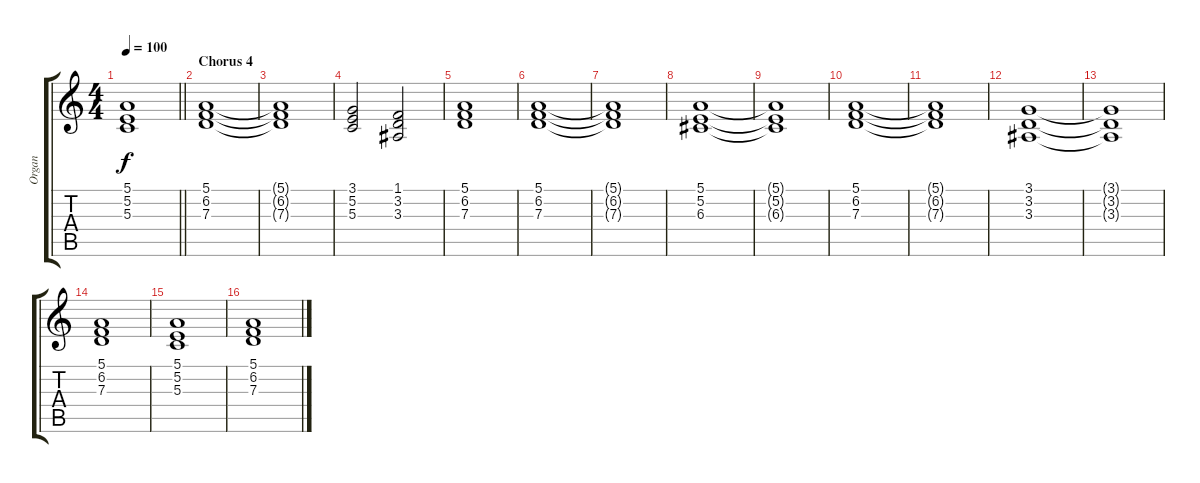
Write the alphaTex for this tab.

\track ("Organ" "Organ") {instrument drawbarorgan}
\staff {score tabs}
\tuning (E4 B3 G3 D3 A2 E2) {hide}
\ts (4 4)
\tempo 100
\clef g2
\barLineRight lightlight
\ks c
(5.1 5.2 5.3).1{dy f} |
\section ("" "Chorus 4")
(5.1 6.2 7.3).1 |
(5.1{t} 6.2{t} 7.3{t}).1 |
(3.1 5.2 5.3).2 (1.1 3.2 3.3).2 |
(5.1 6.2 7.3).1 |
(5.1 6.2 7.3).1 |
(5.1{t} 6.2{t} 7.3{t}).1 |
(5.1 5.2 6.3).1 |
(5.1{t} 5.2{t} 6.3{t}).1 |
(5.1 6.2 7.3).1 |
(5.1{t} 6.2{t} 7.3{t}).1 |
(3.1 3.2 3.3).1 |
(3.1{t} 3.2{t} 3.3{t}).1 |
(5.1 6.2 7.3).1 |
(5.1 5.2 5.3).1 |
(5.1 6.2 7.3).1
